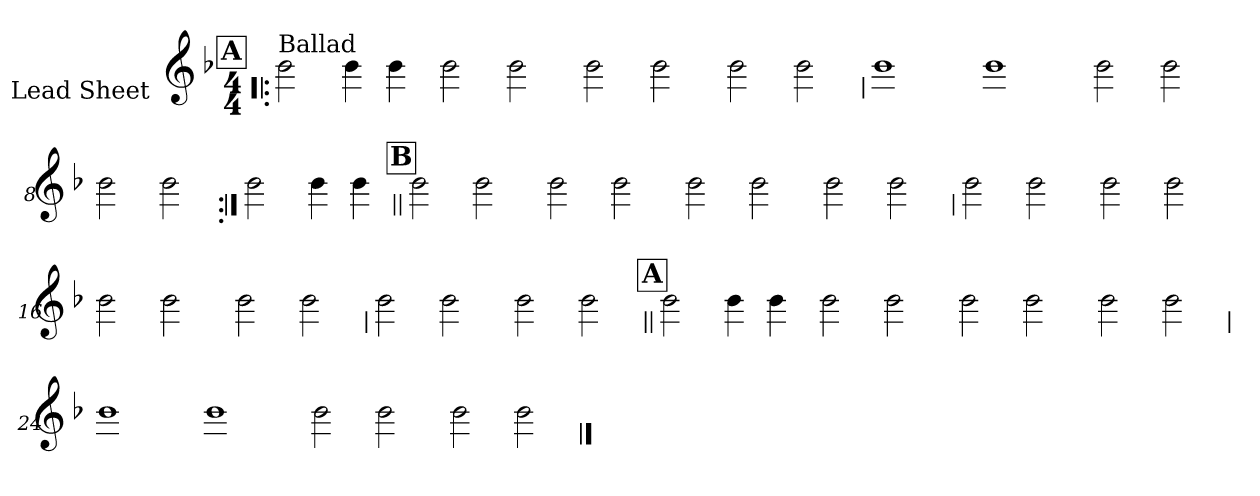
**kern
*part1
*staff1
*I"Lead Sheet
*stria0
*clefG2
*k[b-]
*F:
*M4/4
!!LO:REH:place=s1:a:t=A
=1!|:
!LO:TX:a:t=Ballad
2b-
4b-
4b-
=2-
2b-
2b-
=3-
2b-
2b-
=4-
2b-
2b-
!!LO:LB:g=z
=5
1b-
=6-
1b-
=7-
2b-
2b-
=8-
2b-
2b-
!!LO:LB:g=z
=9:|!
2b-
4b-
4b-
!!LO:LB:g=z
!!LO:REH:place=s1:a:t=B
=10||
2b-
2b-
=11-
2b-
2b-
=12-
2b-
2b-
=13-
2b-
2b-
!!LO:LB:g=z
=14
2b-
2b-
=15-
2b-
2b-
=16-
2b-
2b-
=17-
2b-
2b-
!!LO:LB:g=z
=18
2b-
2b-
=19-
2b-
2b-
!!LO:LB:g=z
!!LO:REH:place=s1:a:t=A
=20||
2b-
4b-
4b-
=21-
2b-
2b-
=22-
2b-
2b-
=23-
2b-
2b-
!!LO:LB:g=z
=24
1b-
=25-
1b-
=26-
2b-
2b-
=27-
2b-
2b-
==
*-
